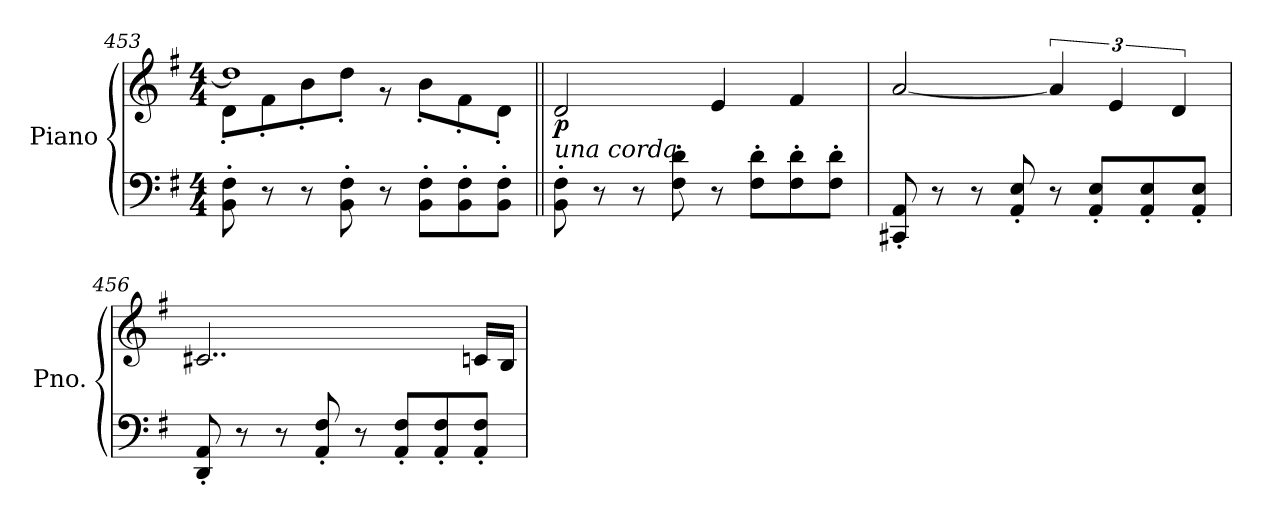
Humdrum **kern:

**kern	**kern	**dynam
*part1	*part1	*part1
*staff2	*staff1	*staff1/2
*I"Piano	*	*
*I'Pno.	*	*
*clefF4	*clefG2	*
*k[f#]	*k[f#]	*
*M4/4	*M4/4	*
=453	=453	=453
*	*^	*
8BB\' 8F#\'	1dd]	8d'\L	.
8r	.	8f#'\	.
8r	.	8b'\	.
8BB\' 8F#\'	.	8dd'\J	.
8r	.	8r	.
8BB\' 8F#\'L	.	8b'\L	.
8BB\' 8F#\'	.	8f#'\	.
8BB\' 8F#\'J	.	8d'\J	.
=454||	=454||	=454||	=454||
!	!LO:TX:a:i:t=dolce	!	!
!LO:TX:a:i:t=una corda	!	!	!
!	!	!	!LO:DY:b
*	*v	*v	*
8BB\' 8F#\'	2d/	p
8r	.	.
8r	.	.
8F#\' 8d\'	.	.
8r	4e/	.
8F#\' 8d\'L	.	.
8F#\' 8d\'	4f#/	.
8F#\' 8d\'J	.	.
!!LO:LB:g=z
=455	=455	=455
8CC#X/' 8AA/'	[2a/	.
8r	.	.
8r	.	.
8AA/' 8E/'	.	.
8r	6a/]	.
8AA/' 8E/'L	.	.
.	6e/	.
8AA/' 8E/'	.	.
.	6d/	.
8AA/' 8E/'J	.	.
=456	=456	=456
8DD/' 8AA/'	2..c#X/	.
8r	.	.
8r	.	.
8AA/' 8F#/'	.	.
8r	.	.
8AA/' 8F#/'L	.	.
8AA/' 8F#/'	.	.
8AA/' 8F#/'J	16cn/LL	.
.	16B/JJ	.
=	=	=
*-	*-	*-
